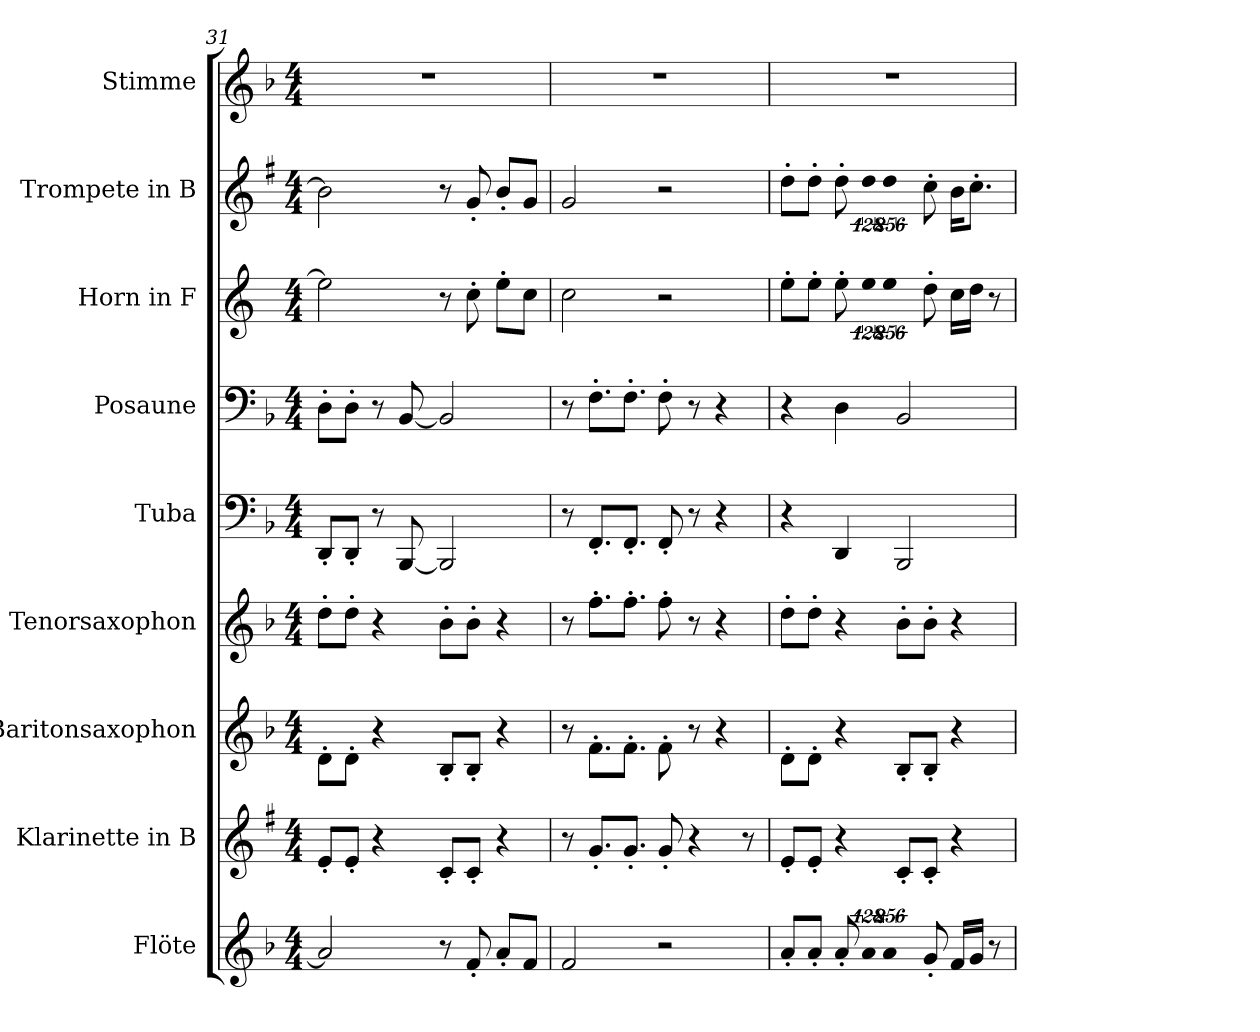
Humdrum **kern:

**kern	**kern	**kern	**kern	**kern	**kern	**kern	**kern	**kern
*part9	*part8	*part7	*part6	*part5	*part4	*part3	*part2	*part1
*staff9	*staff8	*staff7	*staff6	*staff5	*staff4	*staff3	*staff2	*staff1
*I"Flöte	*I"Klarinette in B	*I"Baritonsaxophon	*I"Tenorsaxophon	*I"Tuba	*I"Posaune	*I"Horn in F	*I"Trompete in B	*I"Stimme
*I'Fl.	*I'Kl.	*I'Bar. Sax.	*I'Ten. Sax.	*I'Tuba	*I'Pos.	*I'Hn.	*I'Trp.	*
*clefG2	*clefG2	*clefG2	*clefG2	*clefF4	*clefF4	*clefG2	*clefG2	*clefG2
*	*ITrd1c2	*ITrd12c21	*ITrd8c14	*	*	*ITrd4c7	*ITrd1c2	*
*k[b-]	*k[b-]	*k[b-]	*k[b-]	*k[b-]	*k[b-]	*k[b-]	*k[b-]	*k[b-]
*d:	*d:	*d:	*d:	*d:	*d:	*d:	*d:	*d:
*M4/4	*M4/4	*M4/4	*M4/4	*M4/4	*M4/4	*M4/4	*M4/4	*M4/4
=31	=31	=31	=31	=31	=31	=31	=31	=31
2ai/]	8d'i/L	8D'i\L	8d'i\L	8DD'i/L	8D'i\L	2ai\]	2ai\]	1r
.	8d'i/J	8D'i\J	8d'i\J	8DD'i/J	8D'i\J	.	.	.
.	4r	4r	4r	8r	8r	.	.	.
.	.	.	.	[<8BBB-i/	[<8BB-i/	.	.	.
8r	8B-'i/L	8BB-'i/L	8B-'i\L	2BBB-i/]	2BB-i/]	8r	8r	.
8f'i/	8B-'i/J	8BB-'i/J	8B-'i\J	.	.	8f'i\	8f'i/	.
8a'i/L	4r	4r	4r	.	.	8a'i\L	8a'i/L	.
8fi/J	.	.	.	.	.	8fi\J	8fi/J	.
=32	=32	=32	=32	=32	=32	=32	=32	=32
2fi/	8r	8r	8r	8r	8r	2fi\	2fi/	1r
.	8.f'i/L	8.F'i\L	8.f'i\L	8.FF'i/L	8.F'i\L	.	.	.
.	8.f'i/J	8.F'i\J	8.f'i\J	8.FF'i/J	8.F'i\J	.	.	.
2r	8f'i/	8F'i\	8f'i\	8FF'i/	8F'i\	2r	2r	.
.	4r	8r	8r	8r	8r	.	.	.
.	.	4r	4r	4r	4r	.	.	.
.	8r	.	.	.	.	.	.	.
!!LO:PB:g=z
=33	=33	=33	=33	=33	=33	=33	=33	=33
8a'i/L	8d'i/L	8D'i\L	8d'i\L	4r	4r	8a'i\L	8cc'i\L	1r
8a'i/J	8d'i/J	8D'i\J	8d'i\J	.	.	8a'i\J	8cc'i\J	.
8a'i/	4r	4r	4r	4DDi/	4Di\	8a'i\	8cc'i\	.
!LO:N:vis=8	!	!	!	!	!	!LO:N:vis=8	!LO:N:vis=8	!
1024%85ai/	.	.	.	.	.	1024%85ai\	1024%85cci\	.
!LO:N:vis=4	!	!	!	!	!	!LO:N:vis=4	!LO:N:vis=4	!
1024%171ai/	.	.	.	.	.	1024%171ai\	1024%171cci\	.
.	8B-'i/L	8BB-'i/L	8B-'i\L	2BBB-i/	2BB-i/	.	.	.
8g'i/	8B-'i/J	8BB-'i/J	8B-'i\J	.	.	8g'i\	8b-'i\	.
16fi/LL	4r	4r	4r	.	.	16fi\LL	16ai\KL	.
16gi/JJ	.	.	.	.	.	16gi\JJ	8.b-'i\J	.
8r	.	.	.	.	.	8r	.	.
=	=	=	=	=	=	=	=	=
*-	*-	*-	*-	*-	*-	*-	*-	*-
